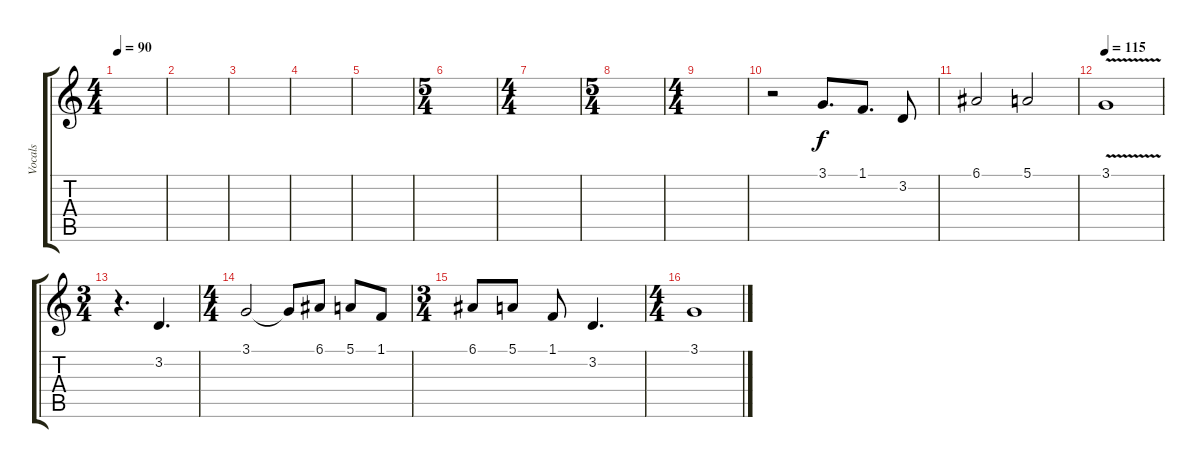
\track ("Vocals" "Vocals") {instrument choiraahs}
\staff {score tabs}
\tuning (E4 B3 G3 D3 A2 E2) {hide}
\ts (4 4)
\tempo 90
\clef g2
\ks c
|
|
|
|
|
\ts (5 4)
|
\ts (4 4)
|
\ts (5 4)
|
\ts (4 4)
|
r.2 3.1.8{d} 1.1.8{d} 3.2.8 |
6.1.2 5.1.2 |
\tempo 115
3.1{v}.1 |
\ts (3 4)
r.4{d} 3.2.4{d} |
\ts (4 4)
3.1.2 3.1{t}.8 6.1.8 5.1.8 1.1.8 |
\ts (3 4)
6.1.8 5.1.8 1.1.8 3.2.4{d} |
\ts (4 4)
3.1.1
